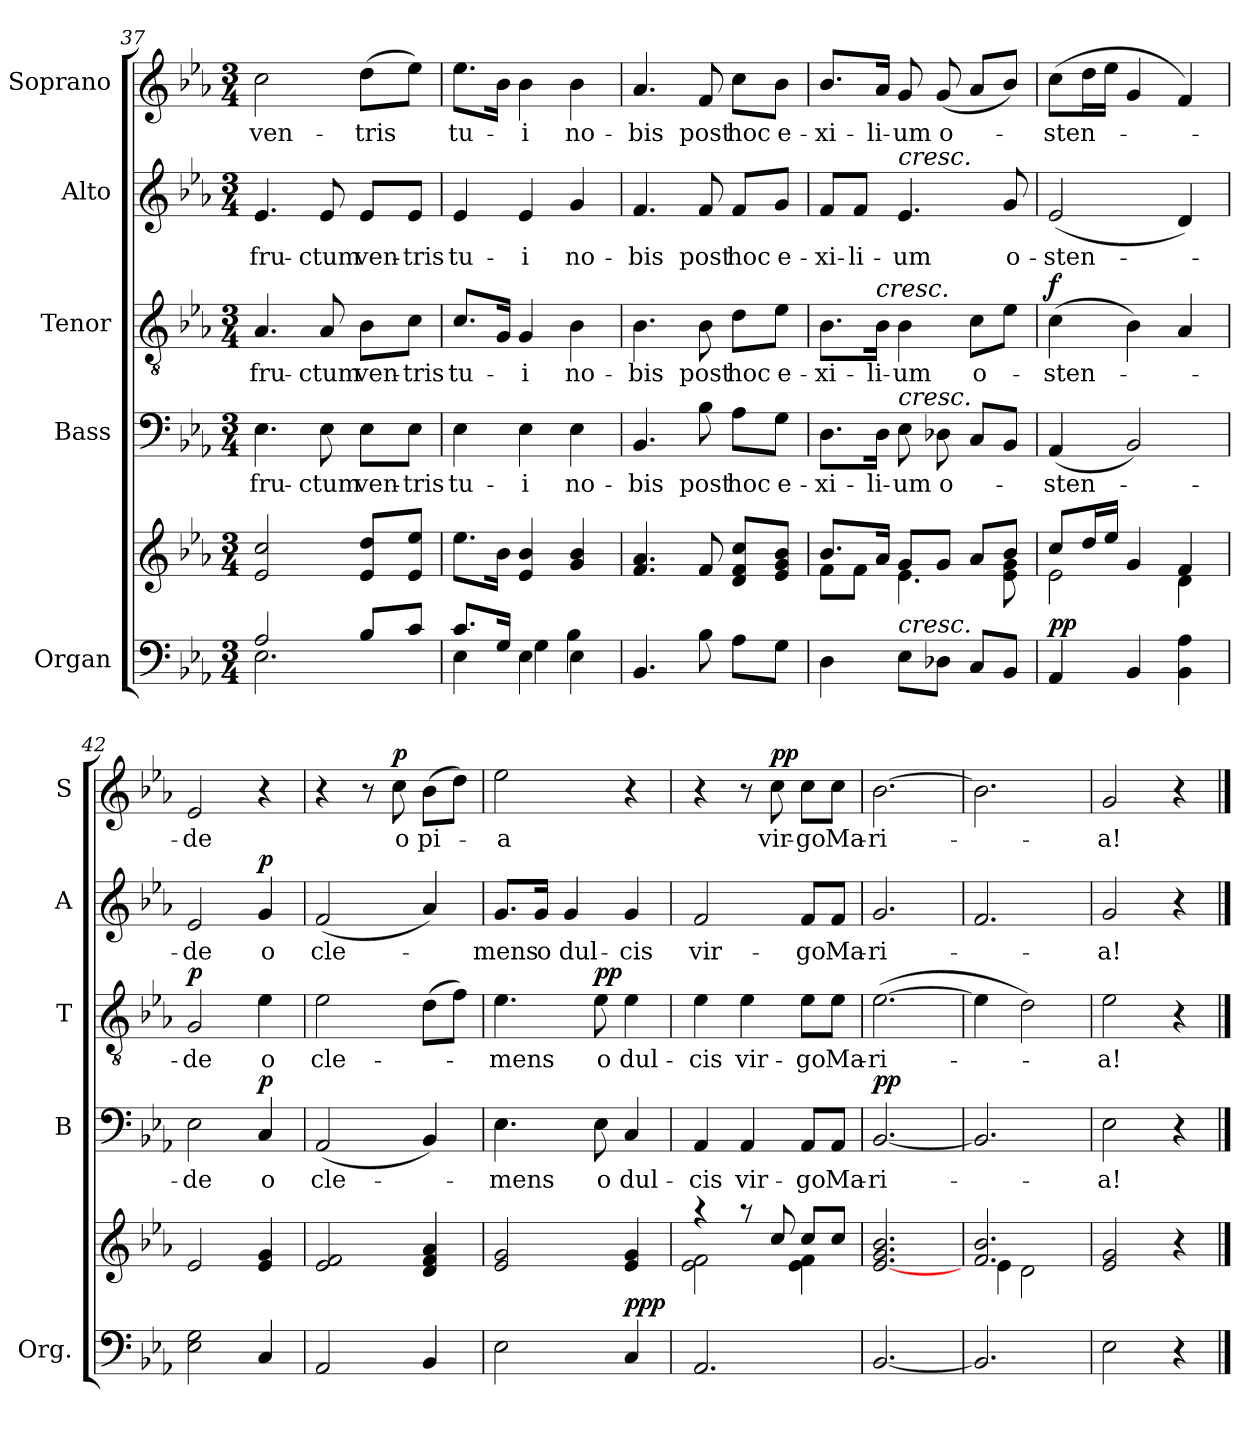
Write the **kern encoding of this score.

**kern	**kern	**dynam	**kern	**text	**dynam	**kern	**text	**dynam	**kern	**text	**dynam	**kern	**text	**dynam
*part5	*part5	*part5	*part4	*part4	*part4	*part3	*part3	*part3	*part2	*part2	*part2	*part1	*part1	*part1
*staff6	*staff5	*staff5/6	*staff4	*staff4	*staff4	*staff3	*staff3	*staff3	*staff2	*staff2	*staff2	*staff1	*staff1	*staff1
*I"Organ	*	*	*I"Bass	*	*	*I"Tenor	*	*	*I"Alto	*	*	*I"Soprano	*	*
*I'Org.	*	*	*I'B	*	*	*I'T	*	*	*I'A	*	*	*I'S	*	*
*clefF4	*clefG2	*	*clefF4	*	*	*clefGv2	*	*	*clefG2	*	*	*clefG2	*	*
*k[b-e-a-]	*k[b-e-a-]	*	*k[b-e-a-]	*	*	*k[b-e-a-]	*	*	*k[b-e-a-]	*	*	*k[b-e-a-]	*	*
*E-:	*E-:	*	*E-:	*	*	*E-:	*	*	*E-:	*	*	*E-:	*	*
*M3/4	*M3/4	*	*M3/4	*	*	*M3/4	*	*	*M3/4	*	*	*M3/4	*	*
=37	=37	=37	=37	=37	=37	=37	=37	=37	=37	=37	=37	=37	=37	=37
*^	*	*	*	*	*	*	*	*	*	*	*	*	*	*
!	!	!	!	!	!LO:LY:b	!	!	!LO:LY:b	!	!	!LO:LY:b	!	!	!LO:LY:b	!
2.E-\	2A-!/	2e-!/ 2cc!/	.	4.E-\	fru-	.	4.A-/	fru-	.	4.e-/	fru-	.	2cc\	ven-	.
!	!	!	!	!	!LO:LY:b	!	!	!LO:LY:b	!	!	!LO:LY:b	!	!	!	!
.	.	.	.	8E-\	-ctum	.	8A-/	-ctum	.	8e-/	-ctum	.	.	.	.
!	!	!	!	!	!LO:LY:b	!	!	!LO:LY:b	!	!	!LO:LY:b	!	!	!LO:LY:b	!
.	8B-!/L	8e-!/ 8dd!/L	.	8E-\L	ven-	.	8B-\L	ven-	.	8e-/L	ven-	.	(>8dd\L	-tris	.
!	!	!	!	!	!LO:LY:b	!	!	!LO:LY:b	!	!	!LO:LY:b	!	!	!	!
.	8c!/J	8e-!/ 8ee-!/J	.	8E-\J	-tris	.	8c\J	-tris	.	8e-/J	-tris	.	8ee-\J)	.	.
=38	=38	=38	=38	=38	=38	=38	=38	=38	=38	=38	=38	=38	=38	=38	=38
!	!	!	!	!	!LO:LY:b	!	!	!LO:LY:b	!	!	!LO:LY:b	!	!	!LO:LY:b	!
4E-\	8.c/L	8.ee-!\L	.	4E-\	tu-	.	8.c/L	tu-	.	4e-/	tu-	.	8.ee-\L	tu-	.
.	16G/Jk	16b-!\Jk	.	.	.	.	16G/Jk	.	.	.	.	.	16b-\Jk	.	.
!	!	!	!	!	!LO:LY:b	!	!	!LO:LY:b	!	!	!LO:LY:b	!	!	!LO:LY:b	!
4E-\	4G\	4e-!/ 4b-!/	.	4E-\	-i	.	4G/	-i	.	4e-/	-i	.	4b-\	-i	.
!	!	!	!	!	!LO:LY:b	!	!	!LO:LY:b	!	!	!LO:LY:b	!	!	!LO:LY:b	!
4E-\	4B-\	4g!/ 4b-!/	.	4E-\	no-	.	4B-\	no-	.	4g/	no-	.	4b-\	no-	.
=39	=39	=39	=39	=39	=39	=39	=39	=39	=39	=39	=39	=39	=39	=39	=39
!	!	!	!	!	!LO:LY:b	!	!	!LO:LY:b	!	!	!LO:LY:b	!	!	!LO:LY:b	!
*v	*v	*	*	*	*	*	*	*	*	*	*	*	*	*	*
4.BB-/	4.f!/ 4.a-!/	.	4.BB-/	-bis	.	4.B-\	-bis	.	4.f/	-bis	.	4.a-/	-bis	.
!	!	!	!	!LO:LY:b	!	!	!LO:LY:b	!	!	!LO:LY:b	!	!	!LO:LY:b	!
8B-\	8f!/	.	8B-\	post	.	8B-\	post	.	8f/	post	.	8f/	post	.
!	!	!	!	!LO:LY:b	!	!	!LO:LY:b	!	!	!LO:LY:b	!	!	!LO:LY:b	!
8A-\L	8d!/ 8f!/ 8cc!/L	.	8A-\L	hoc	.	8d\L	hoc	.	8f/L	hoc	.	8cc\L	hoc	.
!	!	!	!	!LO:LY:b	!	!	!LO:LY:b	!	!	!LO:LY:b	!	!	!LO:LY:b	!
8G\J	8e-!/ 8g!/ 8b-!/J	.	8G\J	e-	.	8e-\J	e-	.	8g/J	e-	.	8b-\J	e-	.
!!LO:PB:g=z
=40	=40	=40	=40	=40	=40	=40	=40	=40	=40	=40	=40	=40	=40	=40
*	*^	*	*	*	*	*	*	*	*	*	*	*	*	*
!	!	!	!	!	!LO:LY:b	!	!	!LO:LY:b	!	!	!LO:LY:b	!	!	!LO:LY:b	!
4D\	8.b-!/L	8f!\L	.	8.D\L	-xi-	.	8.B-\L	-xi-	.	8f/L	-xi-	.	8.b-/L	-xi-	.
!	!	!	!	!	!	!	!	!	!	!	!LO:LY:b	!	!	!	!
.	.	8f!\J	.	.	.	.	.	.	.	8f/J	-li-	.	.	.	.
!	!	!	!	!	!	!	!LO:TX:a:i:t=cresc.	!	!	!	!	!	!	!	!
!	!	!	!	!	!LO:LY:b	!	!	!LO:LY:b	!	!	!	!	!	!LO:LY:b	!
.	16a-!/Jk	.	.	16D\Jk	-li-	.	16B-\Jk	-li-	.	.	.	.	16a-/Jk	-li-	.
!	!	!	!	!	!	!	!	!	!	!LO:TX:a:i:t=cresc.	!	!	!	!	!
!	!	!	!	!LO:TX:a:i:t=cresc.	!	!	!	!	!	!	!	!	!	!	!
!LO:TX:a:i:t=cresc.	!	!	!	!	!	!	!	!	!	!	!	!	!	!	!
!	!	!	!	!	!LO:LY:b	!	!	!LO:LY:b	!	!	!LO:LY:b	!	!	!LO:LY:b	!
8E-\L	8g!/L	4.e-!\	.	8E-\	-um	.	4B-\	-um	.	4.e-/	-um	.	8g/	-um	.
!	!	!	!	!	!LO:LY:b	!	!	!	!	!	!	!	!	!LO:LY:b	!
8D-X\J	8g!/J	.	.	8D-X\	o-	.	.	.	.	.	.	.	(<8g/	o-	.
!	!	!	!	!	!	!	!	!LO:LY:b	!	!	!	!	!	!	!
8C/L	8a-!/L	.	.	8C/L	.	.	8c\L	o-	.	.	.	.	8a-/L	.	.
!	!	!	!	!	!	!	!	!	!	!	!LO:LY:b	!	!	!	!
8BB-/J	8b-!/J	8e-!\ 8g!\	.	8BB-/J	.	.	8e-\J	.	.	8g/	o-	.	8b-/J)	.	.
=41	=41	=41	=41	=41	=41	=41	=41	=41	=41	=41	=41	=41	=41	=41	=41
!	!	!	!LO:DY:a=2	!	!LO:LY:b	!	!	!LO:LY:b	!LO:DY:a	!	!LO:LY:b	!	!	!LO:LY:b	!
4AA-/	8cc!/L	2e-!\	pp	(<4AA-/	-sten-	.	(>4c\	-sten-	f	(<2e-/	-sten-	.	(>8cc\L	-sten-	.
.	16dd!/L	.	.	.	.	.	.	.	.	.	.	.	16dd\L	.	.
.	16ee-!/JJ	.	.	.	.	.	.	.	.	.	.	.	16ee-\JJ	.	.
4BB-/	4g!/	.	.	2BB-/)	.	.	4B-\)	.	.	.	.	.	4g/	.	.
4BB-\ 4A-!\	4f!/	4d!\	.	.	.	.	4A-/	.	.	4d/)	.	.	4f/)	.	.
=42	=42	=42	=42	=42	=42	=42	=42	=42	=42	=42	=42	=42	=42	=42	=42
!	!	!	!	!	!LO:LY:b	!	!	!LO:LY:b	!LO:DY:a	!	!LO:LY:b	!	!	!LO:LY:b	!
*	*v	*v	*	*	*	*	*	*	*	*	*	*	*	*	*
2E-\ 2G!\	2e-!/	.	2E-\	-de	.	2G/	-de	p	2e-/	-de	.	2e-/	-de	.
!	!	!	!	!LO:LY:b	!LO:DY:a	!	!LO:LY:b	!	!	!LO:LY:b	!LO:DY:a	!	!	!
4C/	4e-!/ 4g!/	.	4C/	o	p	4e-\	o	.	4g/	o	p	4r	.	.
=43	=43	=43	=43	=43	=43	=43	=43	=43	=43	=43	=43	=43	=43	=43
!	!	!	!	!LO:LY:b	!	!	!LO:LY:b	!	!	!LO:LY:b	!	!	!	!
2AA-/	2e-!/ 2f!/	.	(<2AA-/	cle-	.	2e-\	cle-	.	(<2f/	cle-	.	4r	.	.
.	.	.	.	.	.	.	.	.	.	.	.	8r	.	.
!	!	!	!	!	!	!	!	!	!	!	!	!	!LO:LY:b	!LO:DY:a
.	.	.	.	.	.	.	.	.	.	.	.	8cc\	o	p
!	!	!	!	!	!	!	!	!	!	!	!	!	!LO:LY:b	!
4BB-/	4d!/ 4f!/ 4a-!/	.	4BB-/)	.	.	(>8d\L	.	.	4a-/)	.	.	(>8b-\L	pi-	.
.	.	.	.	.	.	8f\J)	.	.	.	.	.	8dd\J)	.	.
=44	=44	=44	=44	=44	=44	=44	=44	=44	=44	=44	=44	=44	=44	=44
!	!	!	!	!LO:LY:b	!	!	!LO:LY:b	!	!	!LO:LY:b	!	!	!LO:LY:b	!
2E-\	2e-!/ 2g!/	.	4.E-\	-mens	.	4.e-\	-mens	.	8.g/L	-mens	.	2ee-\	-a	.
!	!	!	!	!	!	!	!	!	!	!LO:LY:b	!	!	!	!
.	.	.	.	.	.	.	.	.	16g/Jk	o	.	.	.	.
!	!	!	!	!	!	!	!	!	!	!LO:LY:b	!	!	!	!
.	.	.	.	.	.	.	.	.	4g/	dul-	.	.	.	.
!	!	!	!	!LO:LY:b	!	!	!LO:LY:b	!LO:DY:a	!	!	!	!	!	!
.	.	.	8E-\	o	.	8e-\	o	pp	.	.	.	.	.	.
!	!	!LO:DY:a=2	!	!LO:LY:b	!	!	!LO:LY:b	!	!	!LO:LY:b	!	!	!	!
4C/	4e-!/ 4g!/	ppp	4C/	dul-	.	4e-\	dul-	.	4g/	-cis	.	4r	.	.
=45	=45	=45	=45	=45	=45	=45	=45	=45	=45	=45	=45	=45	=45	=45
*	*^	*	*	*	*	*	*	*	*	*	*	*	*	*
!	!	!	!	!	!LO:LY:b	!	!	!LO:LY:b	!	!	!LO:LY:b	!	!	!	!
2.AA-/	4raa	2e-!\ 2f!\	.	4AA-/	-cis	.	4e-\	-cis	.	2f/	vir-	.	4r	.	.
!	!	!	!	!	!LO:LY:b	!	!	!LO:LY:b	!	!	!	!	!	!	!
.	8raa	.	.	4AA-/	vir-	.	4e-\	vir-	.	.	.	.	8r	.	.
!	!	!	!	!	!	!	!	!	!	!	!	!	!	!LO:LY:b	!LO:DY:a
.	8cc!/	.	.	.	.	.	.	.	.	.	.	.	8cc\	vir-	pp
!	!	!	!	!	!LO:LY:b	!	!	!LO:LY:b	!	!	!LO:LY:b	!	!	!LO:LY:b	!
.	8cc!/L	4e-!\ 4f!\	.	8AA-/L	-go	.	8e-\L	-go	.	8f/L	-go	.	8cc\L	-go	.
!	!	!	!	!	!LO:LY:b	!	!	!LO:LY:b	!	!	!LO:LY:b	!	!	!LO:LY:b	!
.	8cc!/J	.	.	8AA-/J	Ma-	.	8e-\J	Ma-	.	8f/J	Ma-	.	8cc\J	Ma-	.
*	*v	*v	*	*	*	*	*	*	*	*	*	*	*	*	*
=46	=46	=46	=46	=46	=46	=46	=46	=46	=46	=46	=46	=46	=46	=46
!	!	!	!	!LO:LY:b	!LO:DY:a	!	!LO:LY:b	!	!	!LO:LY:b	!	!	!LO:LY:b	!
[2.BB-/	[2.e-!/ 2.g!/ 2.b-!/	.	[2.BB-/	-ri-	pp	(>[2.e-\	-ri-	.	2.g/	-ri-	.	[2.b-\	-ri-	.
=47	=47	=47	=47	=47	=47	=47	=47	=47	=47	=47	=47	=47	=47	=47
*	*^	*	*	*	*	*	*	*	*	*	*	*	*	*
2.BB-/]	2.f!/ 2.b-!/	4e-!\	.	2.BB-/]	.	.	4e-\]	.	.	2.f/	.	.	2.b-\]	.	.
.	.	2d!\	.	.	.	.	2d\)	.	.	.	.	.	.	.	.
=48	=48	=48	=48	=48	=48	=48	=48	=48	=48	=48	=48	=48	=48	=48	=48
!	!	!	!	!	!LO:LY:b	!	!	!LO:LY:b	!	!	!LO:LY:b	!	!	!LO:LY:b	!
*	*v	*v	*	*	*	*	*	*	*	*	*	*	*	*	*
2E-\	2e-!/ 2g!/	.	2E-\	-a!	.	2e-\	-a!	.	2g/	-a!	.	2g/	-a!	.
4r	4r	.	4r	.	.	4r	.	.	4r	.	.	4r	.	.
==	==	==	==	==	==	==	==	==	==	==	==	==	==	==
*-	*-	*-	*-	*-	*-	*-	*-	*-	*-	*-	*-	*-	*-	*-
